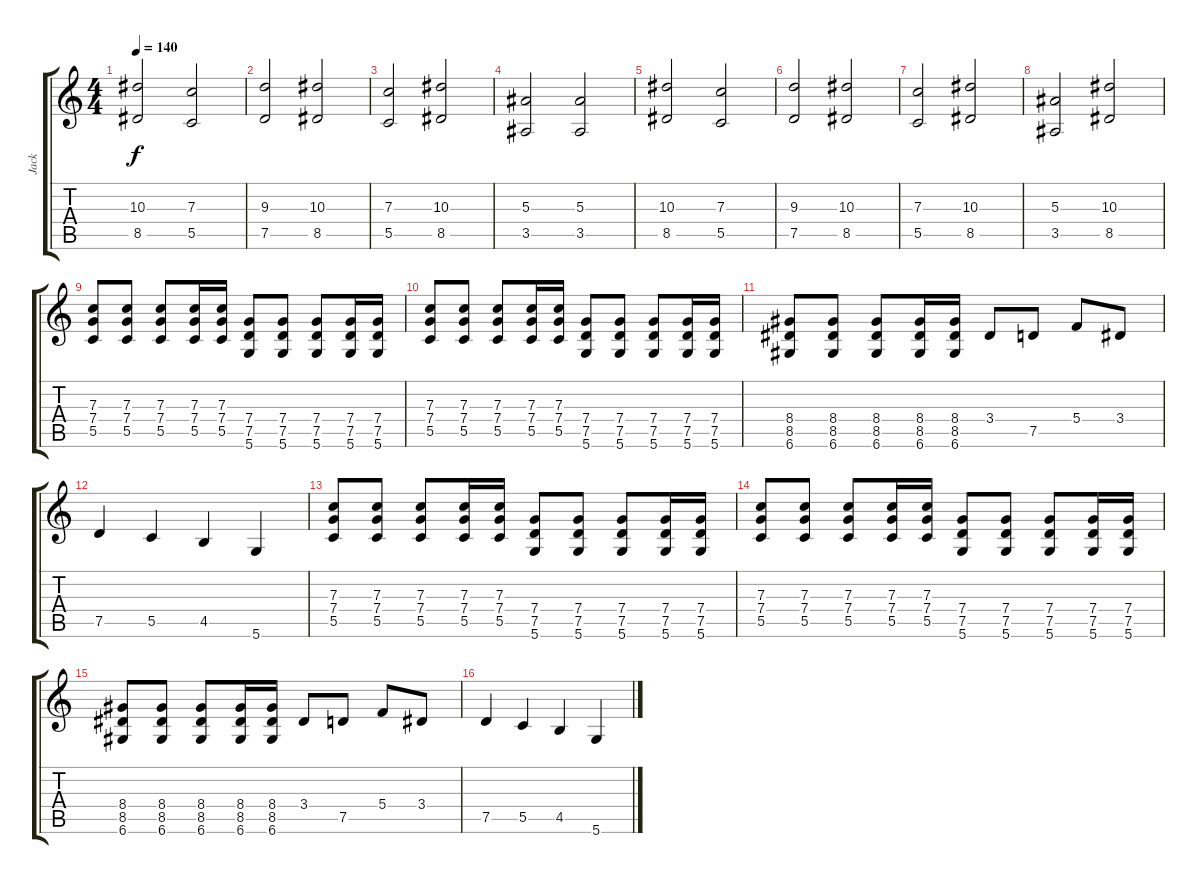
\track ("Jack" "Jack") {instrument distortionguitar}
\staff {score tabs}
\tuning (D4 A3 F3 C3 G2 D2) {hide}
\ts (4 4)
\tempo 140
\clef g2
\ks c
(10.3 8.5).2{dy f} (7.3 5.5).2 |
(9.3 7.5).2 (10.3 8.5).2 |
(7.3 5.5).2 (10.3 8.5).2 |
(5.3 3.5).2 (5.3 3.5).2 |
(10.3 8.5).2 (7.3 5.5).2 |
(9.3 7.5).2 (10.3 8.5).2 |
(7.3 5.5).2 (10.3 8.5).2 |
(5.3 3.5).2 (10.3 8.5).2 |
(7.3 7.4 5.5).8 (7.3 7.4 5.5).8 (7.3 7.4 5.5).8 (7.3 7.4 5.5).16 (7.3 7.4 5.5).16 (7.4 7.5 5.6).8 (7.4 7.5 5.6).8 (7.4 7.5 5.6).8 (7.4 7.5 5.6).16 (7.4 7.5 5.6).16 |
(7.3 7.4 5.5).8 (7.3 7.4 5.5).8 (7.3 7.4 5.5).8 (7.3 7.4 5.5).16 (7.3 7.4 5.5).16 (7.4 7.5 5.6).8 (7.4 7.5 5.6).8 (7.4 7.5 5.6).8 (7.4 7.5 5.6).16 (7.4 7.5 5.6).16 |
(8.4 8.5 6.6).8 (8.4 8.5 6.6).8 (8.4 8.5 6.6).8 (8.4 8.5 6.6).16 (8.4 8.5 6.6).16 3.4.8 7.5.8 5.4.8 3.4.8 |
7.5.4 5.5.4 4.5.4 5.6.4 |
(7.3 7.4 5.5).8 (7.3 7.4 5.5).8 (7.3 7.4 5.5).8 (7.3 7.4 5.5).16 (7.3 7.4 5.5).16 (7.4 7.5 5.6).8 (7.4 7.5 5.6).8 (7.4 7.5 5.6).8 (7.4 7.5 5.6).16 (7.4 7.5 5.6).16 |
(7.3 7.4 5.5).8 (7.3 7.4 5.5).8 (7.3 7.4 5.5).8 (7.3 7.4 5.5).16 (7.3 7.4 5.5).16 (7.4 7.5 5.6).8 (7.4 7.5 5.6).8 (7.4 7.5 5.6).8 (7.4 7.5 5.6).16 (7.4 7.5 5.6).16 |
(8.4 8.5 6.6).8 (8.4 8.5 6.6).8 (8.4 8.5 6.6).8 (8.4 8.5 6.6).16 (8.4 8.5 6.6).16 3.4.8 7.5.8 5.4.8 3.4.8 |
7.5.4 5.5.4 4.5.4 5.6.4
